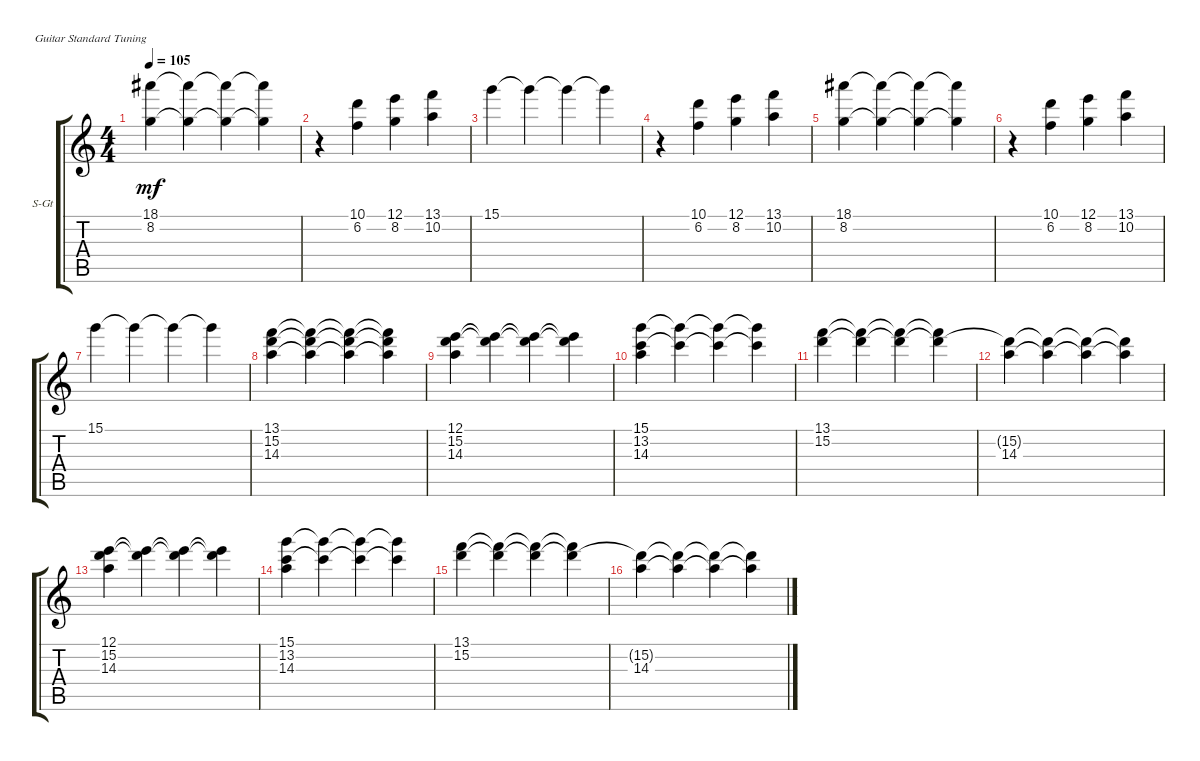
\bracketExtendMode groupsimilarinstruments
\firstSystemTrackNameOrientation horizontal
\otherSystemsTrackNameOrientation horizontal
\track ("Николай Ростовский " "S-Gt") {instrument synthstrings1}
\staff {score tabs}
\tuning (E4 B3 G3 D3 A2 E2)
\displaytranspose 12
\ts (4 4)
\tempo 105
\clef g2
\ks c
(18.1 8.2).4{dy mf} (18.1{t} 8.2{t}).4 (18.1{t} 8.2{t}).4 (18.1{t} 8.2{t}).4 |
r.4 (10.1 6.2).4 (12.1 8.2).4 (13.1 10.2).4 |
15.1.4 15.1{t}.4 15.1{t}.4 15.1{t}.4 |
r.4 (10.1 6.2).4 (12.1 8.2).4 (13.1 10.2).4 |
(18.1 8.2).4 (18.1{t} 8.2{t}).4 (18.1{t} 8.2{t}).4 (18.1{t} 8.2{t}).4 |
r.4 (10.1 6.2).4 (12.1 8.2).4 (13.1 10.2).4 |
15.1.4 15.1{t}.4 15.1{t}.4 15.1{t}.4 |
(13.1 15.2 14.3).4 (13.1{t} 15.2{t} 14.3{t}).4 (13.1{t} 15.2{t} 14.3{t}).4 (13.1{t} 15.2{t} 14.3{t}).4 |
(12.1 15.2 14.3).4 (12.1{t} 15.2{t}).4 (12.1{t} 15.2{t}).4 (12.1{t} 15.2{t}).4 |
(15.1 13.2 14.3).4 (15.1{t} 13.2{t}).4 (15.1{t} 13.2{t}).4 (15.1{t} 13.2{t}).4 |
(13.1 15.2).4 (13.1{t} 15.2{t}).4 (13.1{t} 15.2{t}).4 (13.1{t} 15.2{t}).4 |
(15.2{t} 14.3).4 (15.2{t} 14.3{t}).4 (15.2{t} 14.3{t}).4 (15.2{t} 14.3{t}).4 |
(12.1 15.2 14.3).4 (12.1{t} 15.2{t}).4 (12.1{t} 15.2{t}).4 (12.1{t} 15.2{t}).4 |
(15.1 13.2 14.3).4 (15.1{t} 13.2{t}).4 (15.1{t} 13.2{t}).4 (15.1{t} 13.2{t}).4 |
(13.1 15.2).4 (13.1{t} 15.2{t}).4 (13.1{t} 15.2{t}).4 (13.1{t} 15.2{t}).4 |
(15.2{t} 14.3).4 (15.2{t} 14.3{t}).4 (15.2{t} 14.3{t}).4 (15.2{t} 14.3{t}).4
